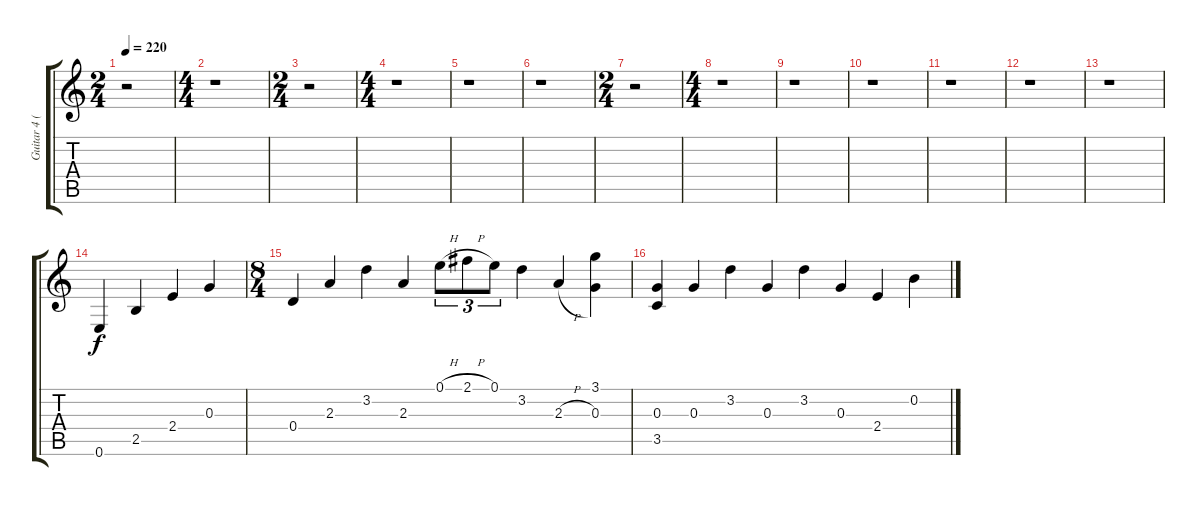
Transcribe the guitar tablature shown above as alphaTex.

\track ("Guitar 4 (clean)" "Guitar 4 (") {instrument acousticguitarsteel}
\staff {score tabs}
\tuning (E4 B3 G3 D3 A2 E2) {hide}
\ts (2 4)
\tempo 220
\clef g2
\ks c
r.2{dy f} |
\ts (4 4)
r.1 |
\ts (2 4)
r.2 |
\ts (4 4)
r.1 |
r.1 |
r.1 |
\ts (2 4)
r.2 |
\ts (4 4)
r.1 |
r.1 |
r.1 |
r.1 |
r.1 |
r.1 |
0.6.4 2.5.4 2.4.4 0.3.4 |
\ts (8 4)
0.4.4 2.3.4 3.2.4 2.3.4 0.1{h}.8{tu (3 2)} 2.1{h}.8{tu (3 2)} 0.1.8{tu (3 2)} 3.2.4 2.3{h}.4 (3.1 0.3).4 |
(0.3 3.5).4 0.3.4 3.2.4 0.3.4 3.2.4 0.3.4 2.4.4 0.2.4
